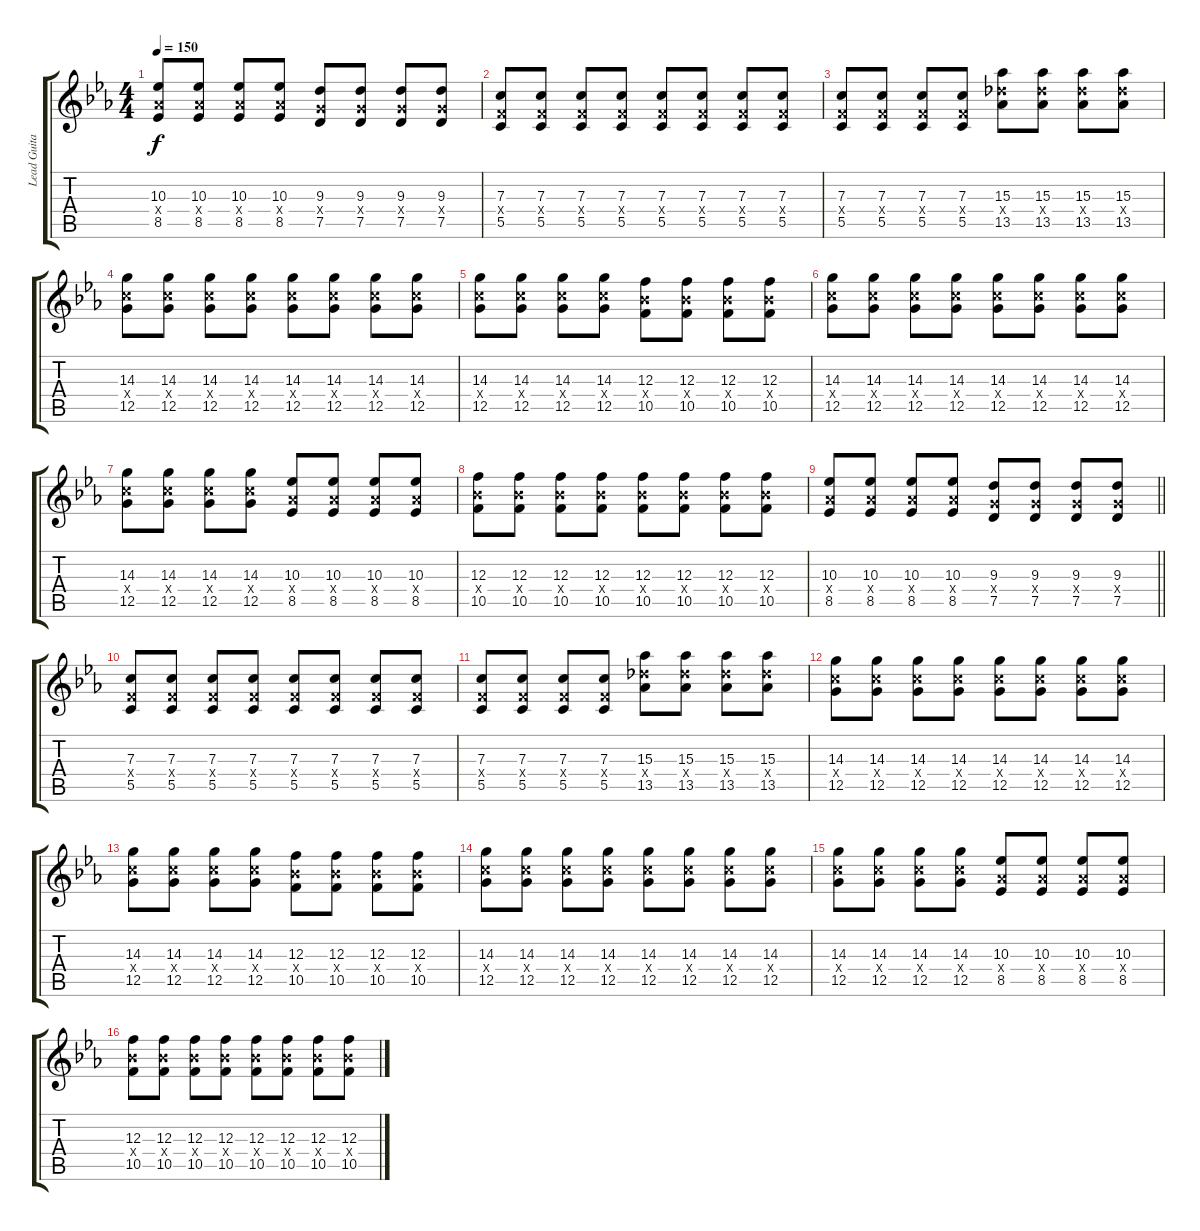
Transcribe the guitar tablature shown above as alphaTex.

\track ("Lead Guitar" "Lead Guita") {instrument distortionguitar}
\staff {score tabs}
\tuning (D4 A3 F3 C3 G2 C2) {hide}
\ts (4 4)
\tempo 150
\clef g2
\ks cminor
(10.3 8.4{x} 8.5).8{dy f} (10.3 8.4{x} 8.5).8 (10.3 8.4{x} 8.5).8 (10.3 8.4{x} 8.5).8 (9.3 7.4{x} 7.5).8 (9.3 7.4{x} 7.5).8 (9.3 7.4{x} 7.5).8 (9.3 7.4{x} 7.5).8 |
(7.3 5.4{x} 5.5).8 (7.3 5.4{x} 5.5).8 (7.3 5.4{x} 5.5).8 (7.3 5.4{x} 5.5).8 (7.3 5.4{x} 5.5).8 (7.3 5.4{x} 5.5).8 (7.3 5.4{x} 5.5).8 (7.3 5.4{x} 5.5).8 |
(7.3 5.4{x} 5.5).8 (7.3 5.4{x} 5.5).8 (7.3 5.4{x} 5.5).8 (7.3 5.4{x} 5.5).8 (15.3 13.4{x} 13.5).8 (15.3 13.4{x} 13.5).8 (15.3 13.4{x} 13.5).8 (15.3 13.4{x} 13.5).8 |
(14.3 12.4{x} 12.5).8 (14.3 12.4{x} 12.5).8 (14.3 12.4{x} 12.5).8 (14.3 12.4{x} 12.5).8 (14.3 12.4{x} 12.5).8 (14.3 12.4{x} 12.5).8 (14.3 12.4{x} 12.5).8 (14.3 12.4{x} 12.5).8 |
(14.3 12.4{x} 12.5).8 (14.3 12.4{x} 12.5).8 (14.3 12.4{x} 12.5).8 (14.3 12.4{x} 12.5).8 (12.3 10.4{x} 10.5).8 (12.3 10.4{x} 10.5).8 (12.3 10.4{x} 10.5).8 (12.3 10.4{x} 10.5).8 |
(14.3 12.4{x} 12.5).8 (14.3 12.4{x} 12.5).8 (14.3 12.4{x} 12.5).8 (14.3 12.4{x} 12.5).8 (14.3 12.4{x} 12.5).8 (14.3 12.4{x} 12.5).8 (14.3 12.4{x} 12.5).8 (14.3 12.4{x} 12.5).8 |
(14.3 12.4{x} 12.5).8 (14.3 12.4{x} 12.5).8 (14.3 12.4{x} 12.5).8 (14.3 12.4{x} 12.5).8 (10.3 8.4{x} 8.5).8 (10.3 8.4{x} 8.5).8 (10.3 8.4{x} 8.5).8 (10.3 8.4{x} 8.5).8 |
(12.3 10.4{x} 10.5).8 (12.3 10.4{x} 10.5).8 (12.3 10.4{x} 10.5).8 (12.3 10.4{x} 10.5).8 (12.3 10.4{x} 10.5).8 (12.3 10.4{x} 10.5).8 (12.3 10.4{x} 10.5).8 (12.3 10.4{x} 10.5).8 |
\barLineRight lightlight
(10.3 8.4{x} 8.5).8 (10.3 8.4{x} 8.5).8 (10.3 8.4{x} 8.5).8 (10.3 8.4{x} 8.5).8 (9.3 7.4{x} 7.5).8 (9.3 7.4{x} 7.5).8 (9.3 7.4{x} 7.5).8 (9.3 7.4{x} 7.5).8 |
\section ("" "")
(7.3 5.4{x} 5.5).8 (7.3 5.4{x} 5.5).8 (7.3 5.4{x} 5.5).8 (7.3 5.4{x} 5.5).8 (7.3 5.4{x} 5.5).8 (7.3 5.4{x} 5.5).8 (7.3 5.4{x} 5.5).8 (7.3 5.4{x} 5.5).8 |
(7.3 5.4{x} 5.5).8 (7.3 5.4{x} 5.5).8 (7.3 5.4{x} 5.5).8 (7.3 5.4{x} 5.5).8 (15.3 13.4{x} 13.5).8 (15.3 13.4{x} 13.5).8 (15.3 13.4{x} 13.5).8 (15.3 13.4{x} 13.5).8 |
(14.3 12.4{x} 12.5).8 (14.3 12.4{x} 12.5).8 (14.3 12.4{x} 12.5).8 (14.3 12.4{x} 12.5).8 (14.3 12.4{x} 12.5).8 (14.3 12.4{x} 12.5).8 (14.3 12.4{x} 12.5).8 (14.3 12.4{x} 12.5).8 |
(14.3 12.4{x} 12.5).8 (14.3 12.4{x} 12.5).8 (14.3 12.4{x} 12.5).8 (14.3 12.4{x} 12.5).8 (12.3 10.4{x} 10.5).8 (12.3 10.4{x} 10.5).8 (12.3 10.4{x} 10.5).8 (12.3 10.4{x} 10.5).8 |
(14.3 12.4{x} 12.5).8 (14.3 12.4{x} 12.5).8 (14.3 12.4{x} 12.5).8 (14.3 12.4{x} 12.5).8 (14.3 12.4{x} 12.5).8 (14.3 12.4{x} 12.5).8 (14.3 12.4{x} 12.5).8 (14.3 12.4{x} 12.5).8 |
(14.3 12.4{x} 12.5).8 (14.3 12.4{x} 12.5).8 (14.3 12.4{x} 12.5).8 (14.3 12.4{x} 12.5).8 (10.3 8.4{x} 8.5).8 (10.3 8.4{x} 8.5).8 (10.3 8.4{x} 8.5).8 (10.3 8.4{x} 8.5).8 |
(12.3 10.4{x} 10.5).8 (12.3 10.4{x} 10.5).8 (12.3 10.4{x} 10.5).8 (12.3 10.4{x} 10.5).8 (12.3 10.4{x} 10.5).8 (12.3 10.4{x} 10.5).8 (12.3 10.4{x} 10.5).8 (12.3 10.4{x} 10.5).8
